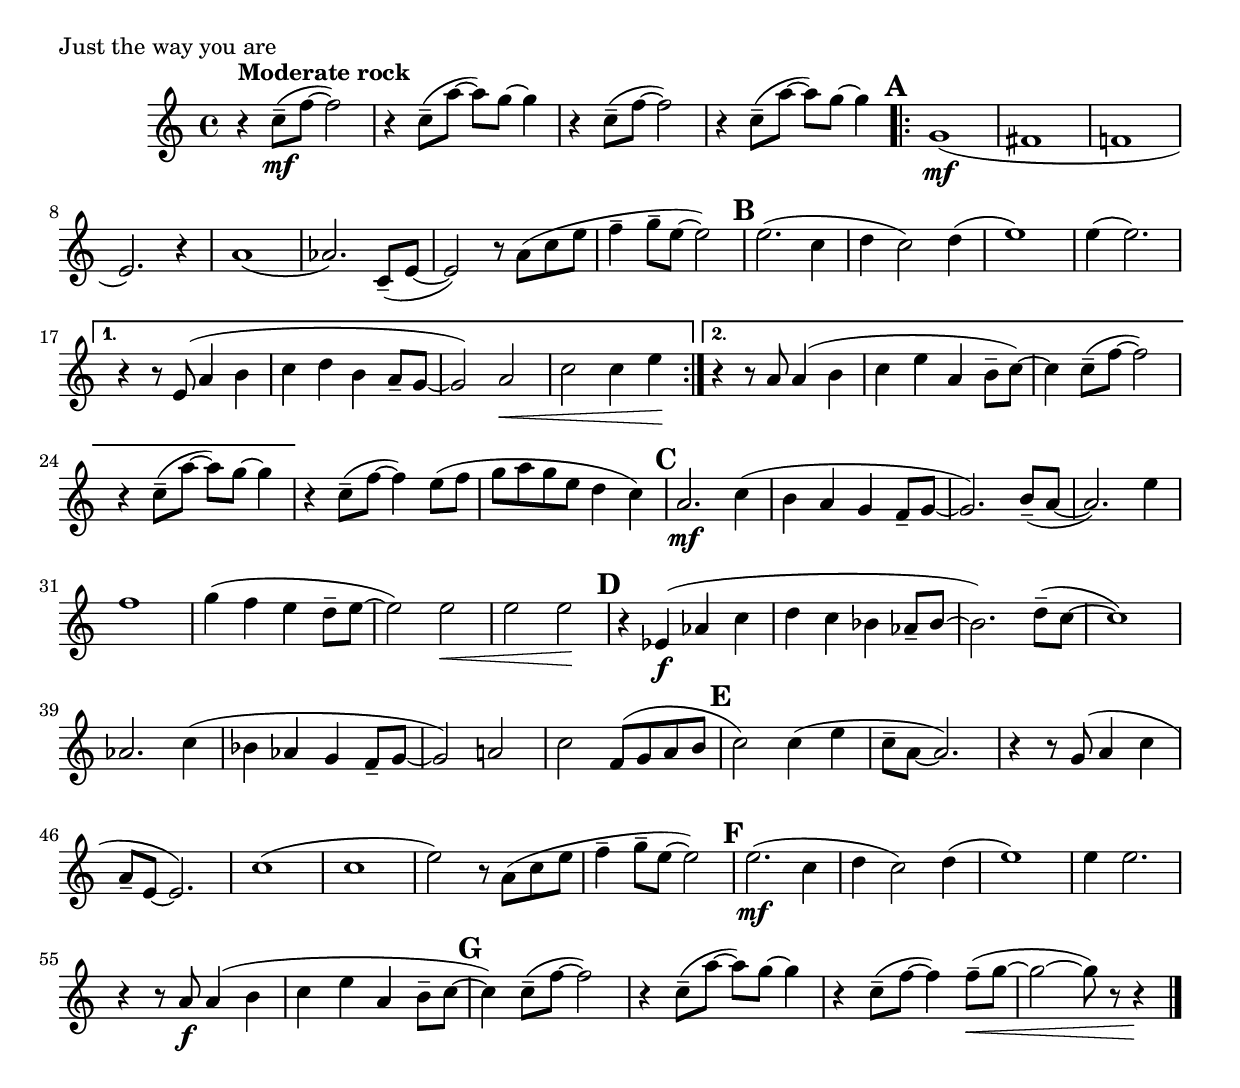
\version "2.22.1"

% When ready to include in collection:	1. Comment out top section with \Include file(s)
%					2. \midi section if present.
%Comment out from here
%{
\include "../../../Includes/Polis_format.ily"

%...to here
%}
  \score {

    % Svenska Polisens Marscher: 1. Just the way you are   
    \relative c'' { 
    	    \key c \major \time 4/4 
    	    \compressEmptyMeasures
    	    \set Score.markFormatter = #format-mark-circle-barnumbers
    	    r4^\markup {\bold {Moderate rock}} c8--\mf (f~ f2) 
    	    r4 c8-- (a'~ a) g~ g4 |r4 c,8-- (f~ f2) |r4 c8-- (a'~ a) g~ g4 
    	    
%Rehearsal mark 5
	\mark \default
	\repeat volta 2 {
	g,1\mf ( |fis |f! |e2.) r4 |a1 ( |aes2.) c,8-- (e~ |e2) r8 a (c e
	f4-- g8-- e~ e2) 
	
%Rehearsal mark 13
	\mark \default
	e2. (c4 |d c2) d4 ( |e1) |e4 (e2.) }
	\alternative {
		{r4 r8 e,8 (a4 b |c d b a8-- g~ |g2) a\< |c c4 e\! }
		{r4 r8 a, a4 (b |c e a, b8-- c~) |c4 c8-- (f~ f2) 
		r4 c8-- (a'~ a) g~ g4 } 
	}
	r4 c,8-- (f~ f4) e8 (f |g a g e d4 c) |
	
%Rehearsal mark 27
	\mark \default
	a2.\mf c4 ( |b a g f8-- g~~|g2.) b8-- (a~ |a2.) e'4 |f1 |g4 (f e d8-- e~
	e2) e\< |e e\!
	
%Rehearsal mark 35
	\mark \default
	r4 ees,\f (aes c |d c bes aes8-- bes~ |bes2.) d8-- (c~ |c1) |aes2. c4 ( 
	bes aes g f8-- g~ |g2) a! |c f,8 (g a b
	
%Rehearsal mark 43
	\mark \default
	c2) c4 (e |c8-- a~ a2.) |r4 r8 g (a4 c |a8-- e~ e2.)|c'1 ( |c 
	e2) r8 a, (c e |f4-- g8-- e~ e2)
	
%Rehearsal mark 51
	\mark \default
	e2.\mf ( c4 |d c2) d4 ( |e1) |e4 e2. |r4 r8 a,\f a4 (b |c e a, b8-- c~ 
	
%Rehearsal mark 57
	\mark \default
	c4) c8-- (f~ f2) |r4 c8-- (a'~ a) g~ g4 |r4 c,8-- (f~ f4) f8--\< (g~
	g2~ g8) r8 r4\! \bar "|."
	
    }%end relative
    \header {
    	    piece = "Just the way you are"
    	    composer = ""
    	}
  }%end score
